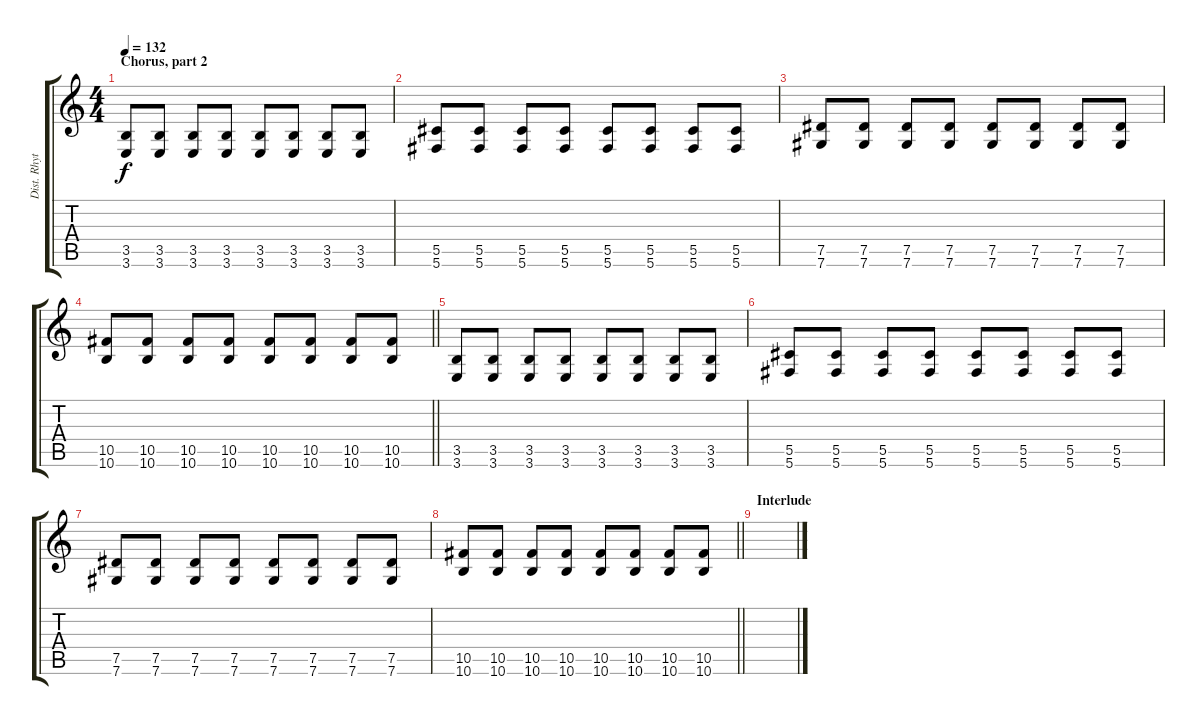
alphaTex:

\track ("Dist. Rhytm Guitar [R]" "Dist. Rhyt") {instrument distortionguitar}
\staff {score tabs}
\tuning (Eb4 Bb3 Gb3 Db3 Ab2 Db2) {hide}
\ts (4 4)
\section ("" "Chorus, part 2")
\tempo 132
\clef g2
\ks c
(3.5 3.6).8{dy f} (3.5 3.6).8 (3.5 3.6).8 (3.5 3.6).8 (3.5 3.6).8 (3.5 3.6).8 (3.5 3.6).8 (3.5 3.6).8 |
(5.5 5.6).8 (5.5 5.6).8 (5.5 5.6).8 (5.5 5.6).8 (5.5 5.6).8 (5.5 5.6).8 (5.5 5.6).8 (5.5 5.6).8 |
(7.5 7.6).8 (7.5 7.6).8 (7.5 7.6).8 (7.5 7.6).8 (7.5 7.6).8 (7.5 7.6).8 (7.5 7.6).8 (7.5 7.6).8 |
\barLineRight lightlight
(10.5 10.6).8 (10.5 10.6).8 (10.5 10.6).8 (10.5 10.6).8 (10.5 10.6).8 (10.5 10.6).8 (10.5 10.6).8 (10.5 10.6).8 |
(3.5 3.6).8 (3.5 3.6).8 (3.5 3.6).8 (3.5 3.6).8 (3.5 3.6).8 (3.5 3.6).8 (3.5 3.6).8 (3.5 3.6).8 |
(5.5 5.6).8 (5.5 5.6).8 (5.5 5.6).8 (5.5 5.6).8 (5.5 5.6).8 (5.5 5.6).8 (5.5 5.6).8 (5.5 5.6).8 |
(7.5 7.6).8 (7.5 7.6).8 (7.5 7.6).8 (7.5 7.6).8 (7.5 7.6).8 (7.5 7.6).8 (7.5 7.6).8 (7.5 7.6).8 |
\barLineRight lightlight
(10.5 10.6).8 (10.5 10.6).8 (10.5 10.6).8 (10.5 10.6).8 (10.5 10.6).8 (10.5 10.6).8 (10.5 10.6).8 (10.5 10.6).8 |
\section ("" "Interlude")
